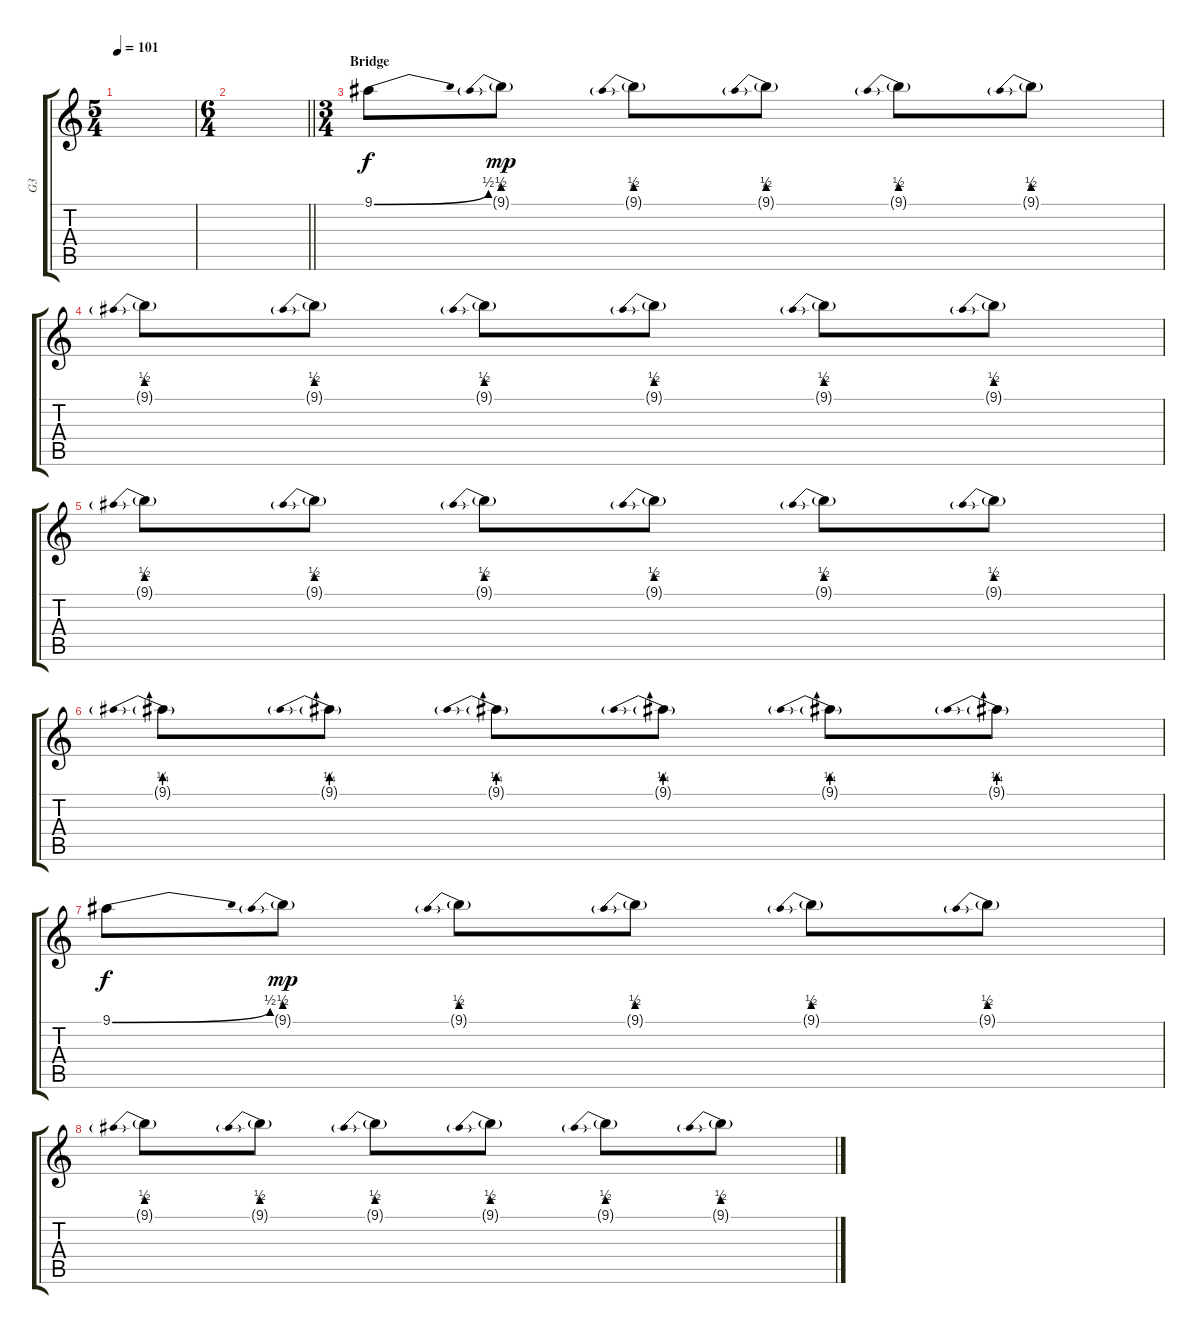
\track ("G3" "G3") {instrument distortionguitar}
\staff {score tabs}
\tuning (Db4 Ab3 E3 B2 Gb2 B1) {hide}
\ts (5 4)
\tempo 101
\clef g2
\ks c
|
\ts (6 4)
\barLineRight lightlight
|
\ts (3 4)
\section ("" "Bridge")
9.1{be (bend 0 0 60 2)}.8 9.1{be (prebend 0 2 60 2) g}.8{dy mp} 9.1{be (prebend 0 2 60 2) g}.8 9.1{be (prebend 0 2 60 2) g}.8 9.1{be (prebend 0 2 60 2) g}.8 9.1{be (prebend 0 2 60 2) g}.8 |
9.1{be (prebend 0 2 60 2) g}.8 9.1{be (prebend 0 2 60 2) g}.8 9.1{be (prebend 0 2 60 2) g}.8 9.1{be (prebend 0 2 60 2) g}.8 9.1{be (prebend 0 2 60 2) g}.8 9.1{be (prebend 0 2 60 2) g}.8 |
9.1{be (prebend 0 2 60 2) g}.8 9.1{be (prebend 0 2 60 2) g}.8 9.1{be (prebend 0 2 60 2) g}.8 9.1{be (prebend 0 2 60 2) g}.8 9.1{be (prebend 0 2 60 2) g}.8 9.1{be (prebend 0 2 60 2) g}.8 |
9.1{be (prebend 0 1 60 1) g}.8 9.1{be (prebend 0 1 60 1) g}.8 9.1{be (prebend 0 1 60 1) g}.8 9.1{be (prebend 0 1 60 1) g}.8 9.1{be (prebend 0 1 60 1) g}.8 9.1{be (prebend 0 1 60 1) g}.8 |
9.1{be (bend 0 0 60 2)}.8{dy f} 9.1{be (prebend 0 2 60 2) g}.8{dy mp} 9.1{be (prebend 0 2 60 2) g}.8 9.1{be (prebend 0 2 60 2) g}.8 9.1{be (prebend 0 2 60 2) g}.8 9.1{be (prebend 0 2 60 2) g}.8 |
9.1{be (prebend 0 2 60 2) g}.8 9.1{be (prebend 0 2 60 2) g}.8 9.1{be (prebend 0 2 60 2) g}.8 9.1{be (prebend 0 2 60 2) g}.8 9.1{be (prebend 0 2 60 2) g}.8 9.1{be (prebend 0 2 60 2) g}.8
